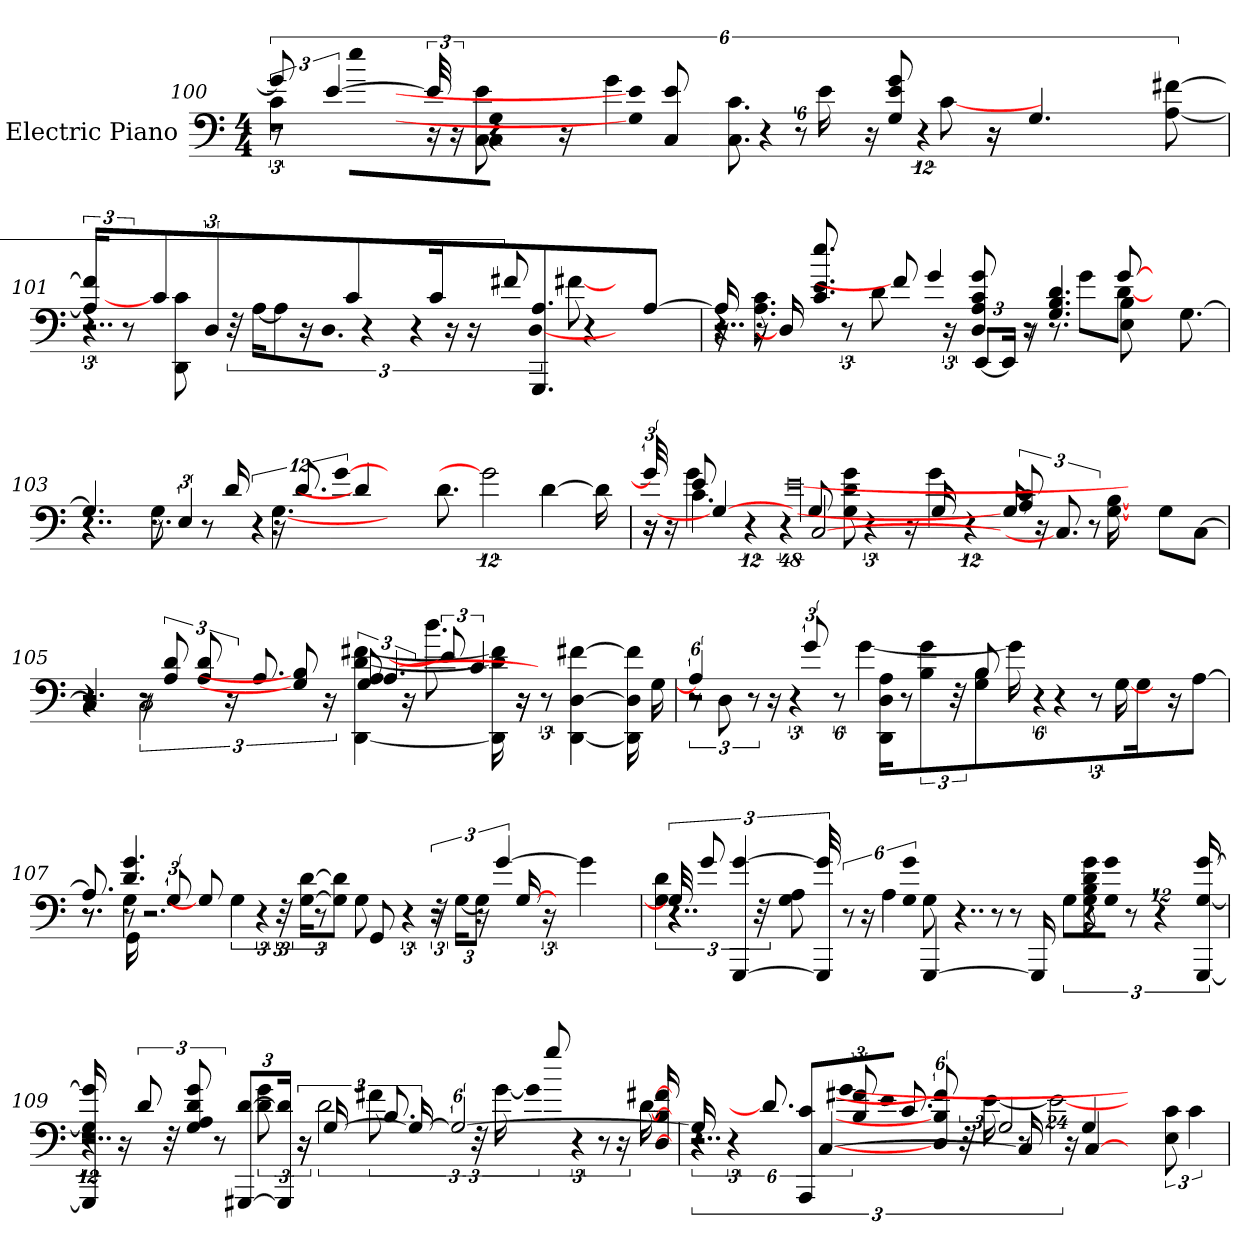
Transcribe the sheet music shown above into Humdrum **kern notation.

**kern
*part1
*staff1
*I"Electric Piano
*I'E.Pno
*clefF4
*M4/4
=100
*^
*	*^
*	*	*^
48%5g]	4c	12r	3%2r
.	.	[6e	.
12ee\L	.	.	.
8C\ 8GJ	.	.	.
.	16r	48e]	.
.	.	24r	.
16G] 16e]	8C 8e	4r	.
48%5r	.	.	.
.	16r	.	.
8G 8g 8e	.	.	.
.	4g	.	.
.	.	8C 8e	.
16r	.	.	.
4.G	.	.	8.C 8.c
.	.	4r	.
.	16e	.	.
.	16r	.	.
.	.	.	48%7r
.	[8c	.	.
.	.	16r	.
.	6ryy	6ryy	6ryy
[8A [8f#X	.	.	.
=101	=101	=101	=101
24A] 24f#]	6r	2r	2..r
12r	.	.	.
8c]	.	.	.
.	8DD 8c	.	.
6D	.	.	.
.	48r	.	.
.	[24A\KL	.	.
.	12A\]	.	.
16r	.	.	.
.	8.D\J	.	.
4c	.	.	.
.	.	4r	.
.	8r	.	.
16c	.	.	.
.	[4D	16r	.
16r	.	.	.
.	.	12f#X	.
8.GGG 8.A	.	.	.
.	.	.	[8f#X
.	.	48%5r	.
.	6ryy	6ryy	6ryy
[8AJ	.	.	.
=102	=102	=102	=102
16A]	16r	4..r	2..r
16r	8.A 8.c	.	.
16D]	.	.	.
8.e 8.ee 8.c	.	.	.
.	12r	.	.
.	8d	.	.
8f#]	.	.	.
.	.	4g	.
.	24r	.	.
8c 8A 8g 8D	[12EE/L	.	.
.	24EE/Jk]	.	.
16r	8r	.	.
4.G 4.B 4.d	.	8.r	.
.	8g\L	.	.
.	[8d\J	[8g	8E 8B
.	4ryy	4ryy	4ryy
[8.G	.	.	.
*	*	*v	*v
=103	=103	=103
4.G]	4.r	4..r
8.r	8G	.
.	.	6E
.	8r	.
16d	.	.
.	.	48%11r
16r	[4.G	.
8.d	.	.
.	.	[6g
4d]	.	.
.	12%11ryy	12%11ryy
8.d	.	.
24%7g]	.	.
[4d	.	.
16d]	.	.
=104	=104	=104
*	*	*^
48g]	16r	16r	16r
16r	.	.	.
.	4.c	8e	4g
4G_	.	.	.
.	.	48%7r	.
.	.	.	48%25r
[2C	.	8G	.
.	8g 8G 8d	.	.
.	.	6r	.
.	16r	.	.
.	4g	16G	.
.	.	48%7r	.
16G]	.	12c 12A	[6e
.	16r	.	.
8.C]	.	.	.
.	.	12r	.
.	[16G [16B	.	.
.	3ryy	3ryy	3ryy
8G\L	.	.	.
[8C\J	.	.	.
=105	=105	=105	=105
4C]	4r	4r	2.r
8r	3C	16r	.
.	.	12d 12A	.
8A 8d	.	.	.
.	.	24r	.
.	.	8.A	.
8G] 8B]	.	.	.
.	24r	.	.
12G 12A	[4d [4f#X [4DD	[4.A	.
24r	.	.	.
12e]	.	.	8.dd
6c	.	.	.
.	16d] 16f#] 16DD]	.	.
.	16r	.	16r
12r	24%11ryy	24%11ryy	24%11ryy
[4D [4f#X [4DD	.	.	.
16D] 16f#] 16DD]	.	.	.
16G	.	.	.
*	*	*v	*v
=106	=106	=106
24%5A]	12r	2r
.	12D	.
.	12r	.
16r	.	.
.	6r	.
12g	.	.
48%5r	.	.
.	[4g	.
16D\ 16A 16DDKL	.	.
.	.	8r
12B\ 12gJ	.	.
48r	.	.
4G 4B	.	8B
.	16g]	.
.	24%5r	.
.	.	4r
12r	.	.
.	[16G	.
16G	.	.
.	24%5ryy	24%5ryy
16r	.	.
[8A	.	.
=107	=107	=107
*	*	*^
8.A]	8.r	8.r	8.r
8r	4G	4.d 4.g	16GG
.	.	.	2.r
12G	.	.	.
8G]	.	.	.
.	6G	.	.
6r	.	.	.
.	.	48r	.
.	.	[24G\ [24dKL	.
.	12r	.	.
.	.	12G\] 12d]J	.
8GG	8G	.	.
.	.	6r	.
12r	48r	.	.
.	[24G\KL	.	.
.	12G\J]	16r	.
[6g	.	.	.
.	.	[16G	.
.	24r	.	.
.	4ryy	4ryy	4ryy
4g]	.	.	.
.	16ryy	16ryy	16ryy
=108	=108	=108	=108
48G]	6d 6G	4..r	4..r
12g	.	.	.
[6GGG [6g	.	.	.
.	48r	.	.
.	8G 8A	.	.
48GGG] 48g]	.	.	.
48%5r	.	.	.
.	16r	.	.
.	4A	.	.
12g 12G	.	.	.
.	.	[4GGG	8G
8r	.	.	.
.	.	.	4..r
12G\L	.	.	.
.	8r	.	.
8G\ 8gJ	.	16GGG]	.
.	8G 8d 8B 8g	4r	.
48%7r	.	.	.
.	8r	.	.
[16G [16g [16GGG	.	.	.
.	48ryy	48ryy	48ryy
=109	=109	=109	=109
*	*	*	*^
16G] 16g] 16GGG]	4..r	12%7r	12%7r	2.r
16r	.	.	.	.
12d	.	.	.	.
48r	.	.	.	.
12G 12g 12d 12A	.	.	.	.
12r	.	.	.	.
[12d/ [12GGG#XL	.	.	.	.
.	12g 12d	.	.	.
24d/] 24GGG#]Jk	.	.	.	.
24r	24r	.	.	.
[24G	3d	.	.	.
.	.	8.B	12f#X	.
24G_	.	.	.	.
12%5G_	.	.	.	.
.	.	.	48r	.
.	.	.	[24g	.
.	.	.	48%13g]	.
.	.	.	.	8gg
.	.	6r	.	.
.	.	.	.	8r
.	24r	.	.	.
.	[16d	[16f#X [16D [16B	.	.
.	16ryy	16ryy	16ryy	16ryy
=110	=110	=110	=110	=110
16G]	3r	4.r	12%5r	4..r
6r	.	.	.	.
8.d]	.	.	.	.
.	12AAA/ 12cL	.	.	.
.	.	[4C	.	.
12B 12f#X	8e/J	.	[12%7g	.
.	.	.	.	8.c
48%5f#] 48%5D] 48%5B]	.	.	.	.
.	48r	.	.	.
.	[24e	.	.	.
2G	48%19e_	.	.	.
.	.	16C]	.	8r
.	.	16r	.	.
.	.	[4C	.	4G
.	48%17ryy	48%17ryy	48%17ryy	48%17ryy
12c 12E	.	.	.	.
6c	.	.	.	.
*v	*v	*v	*v	*v
=
*-
